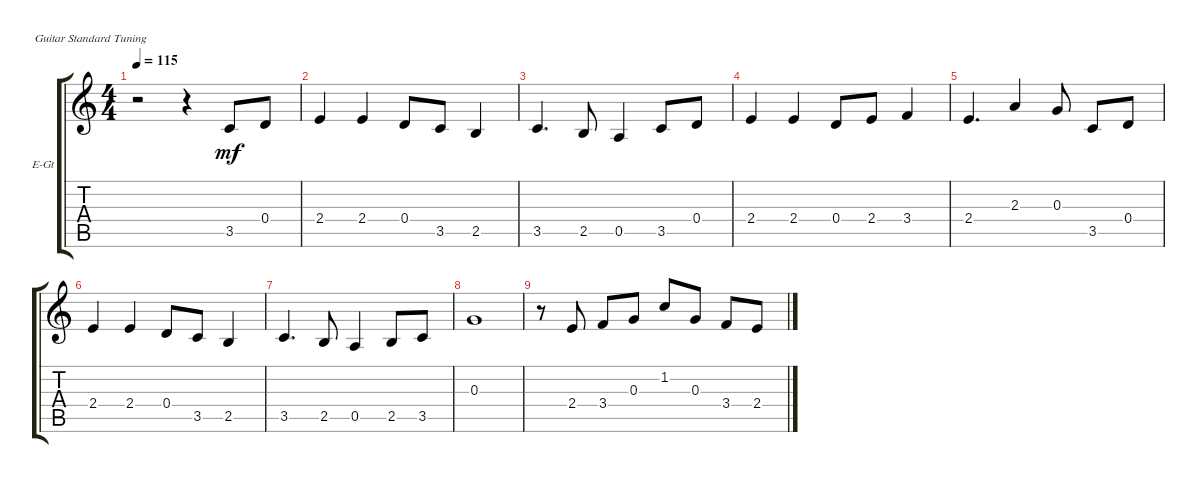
\defaultSystemsLayout 4
\bracketExtendMode groupsimilarinstruments
\firstSystemTrackNameOrientation horizontal
\otherSystemsTrackNameOrientation horizontal
\track ("Electric Guitar" "E-Gt") {instrument electricguitarclean}
\staff {score tabs}
\tuning (E4 B3 G3 D3 A2 E2)
\ts (4 4)
\tempo 115
\clef g2
\ks c
r.2{dy mf instrument electricguitarclean} r.4 3.5.8 0.4.8 |
2.4.4 2.4.4 0.4.8 3.5.8 2.5.4 |
3.5.4{d} 2.5.8 0.5.4 3.5.8 0.4.8 |
2.4.4 2.4.4 0.4.8 2.4.8 3.4.4 |
2.4.4{d} 2.3.4 0.3.8 3.5.8 0.4.8 |
2.4.4 2.4.4 0.4.8 3.5.8 2.5.4 |
3.5.4{d} 2.5.8 0.5.4 2.5.8 3.5.8 |
0.3.1 |
r.8 2.4.8 3.4.8 0.3.8 1.2.8 0.3.8 3.4.8 2.4.8
